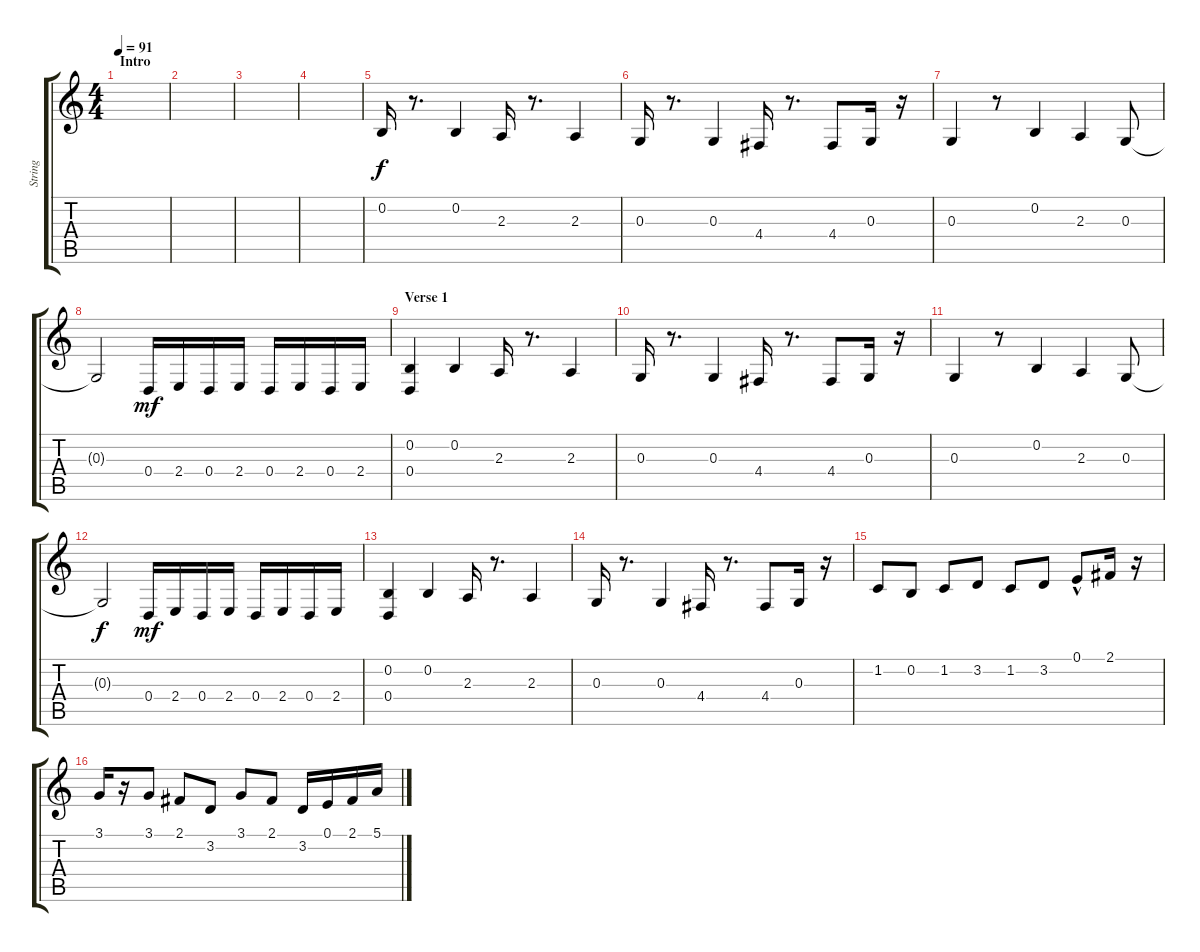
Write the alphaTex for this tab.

\track ("String" "String") {instrument stringensemble1}
\staff {score tabs}
\tuning (E4 B3 G3 D3 A2 E2) {hide}
\ts (4 4)
\section ("" "Intro")
\tempo 91
\clef g2
\ks c
|
|
|
|
0.2.16 r.8{d} 0.2.4 2.3.16 r.8{d} 2.3.4 |
0.3.16 r.8{d} 0.3.4 4.4.16 r.8{d} 4.4.8 0.3.16 r.16 |
0.3.4 r.8 0.2.4 2.3.4 0.3.8 |
0.3{t}.2{dy f} 0.4.16{dy mf} 2.4.16 0.4.16 2.4.16 0.4.16 2.4.16 0.4.16 2.4.16 |
\section ("" "Verse 1")
(0.2 0.4).4 0.2.4 2.3.16 r.8{d} 2.3.4 |
0.3.16 r.8{d} 0.3.4 4.4.16 r.8{d} 4.4.8 0.3.16 r.16 |
0.3.4 r.8 0.2.4 2.3.4 0.3.8 |
0.3{t}.2{dy f} 0.4.16{dy mf} 2.4.16 0.4.16 2.4.16 0.4.16 2.4.16 0.4.16 2.4.16 |
(0.2 0.4).4 0.2.4 2.3.16 r.8{d} 2.3.4 |
0.3.16 r.8{d} 0.3.4 4.4.16 r.8{d} 4.4.8 0.3.16 r.16 |
1.2.8 0.2.8 1.2.8 3.2.8 1.2.8 3.2.8 0.1{hac}.8 2.1.16 r.16 |
3.1.16 r.16 3.1.8 2.1.8 3.2.8 3.1.8 2.1.8 3.2.16 0.1.16 2.1.16 5.1.16
